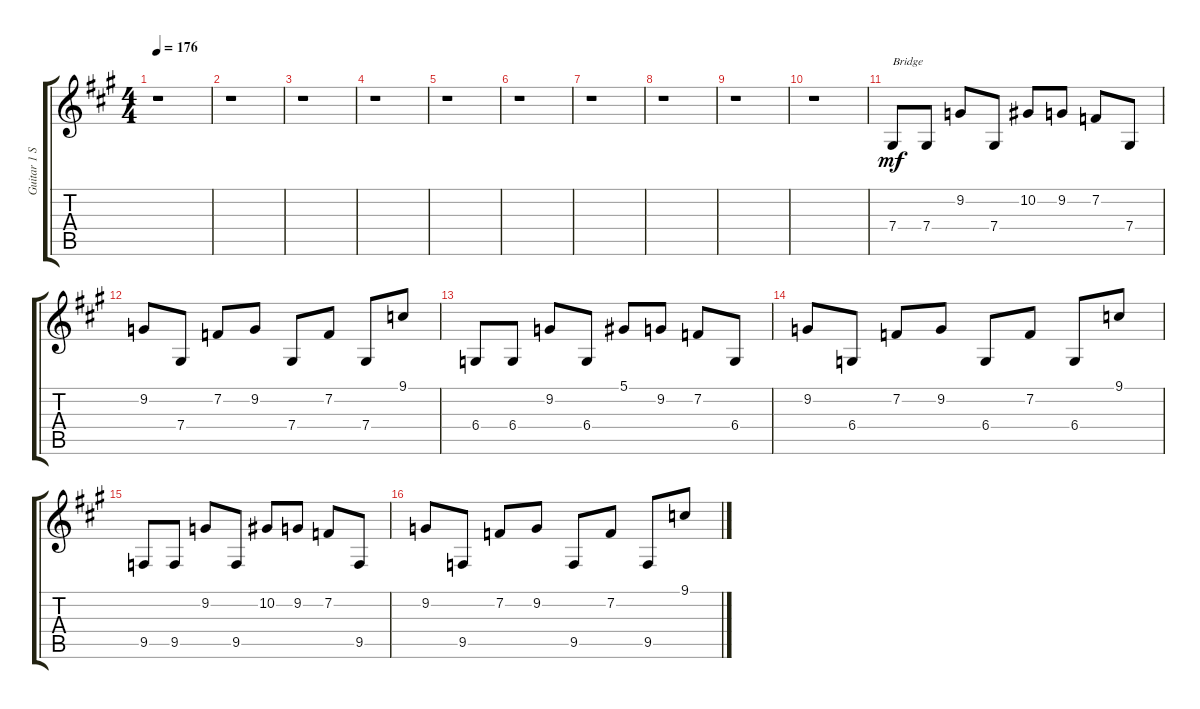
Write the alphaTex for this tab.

\track ("Guitar 1 Synth" "Guitar 1 S") {instrument lead1square}
\staff {score tabs}
\tuning (Eb4 Bb3 Gb3 Db3 Ab2 Db2) {hide}
\ts (4 4)
\tempo 176
\clef g2
\ks a
r.1{dy mf} |
r.1 |
r.1 |
r.1 |
r.1 |
r.1 |
r.1 |
r.1 |
r.1 |
r.1 |
7.4.8{txt "Bridge"} 7.4.8 9.2.8 7.4.8 10.2.8 9.2.8 7.2.8 7.4.8 |
9.2.8 7.4.8 7.2.8 9.2.8 7.4.8 7.2.8 7.4.8 9.1.8 |
6.4.8 6.4.8 9.2.8 6.4.8 5.1.8 9.2.8 7.2.8 6.4.8 |
9.2.8 6.4.8 7.2.8 9.2.8 6.4.8 7.2.8 6.4.8 9.1.8 |
9.5.8 9.5.8 9.2.8 9.5.8 10.2.8 9.2.8 7.2.8 9.5.8 |
9.2.8 9.5.8 7.2.8 9.2.8 9.5.8 7.2.8 9.5.8 9.1.8
